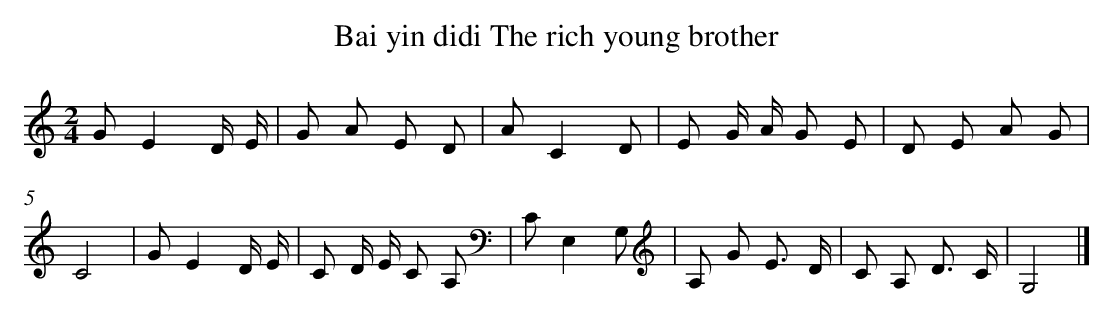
X:1
T: Bai yin didi The rich young brother
L: 1/8
M: 2/4
K: C
GE2D/ E/ [I:setbarnb 1]|
G A E D |
AC2D |
E G/ A/ G E |
D E A G |
C4 |
GE2D/ E/ |
C D/ E/ C A, |
CE,2G, |
A, G E3/ D/ |
C A, D3/ C/ |
G,4 |]
